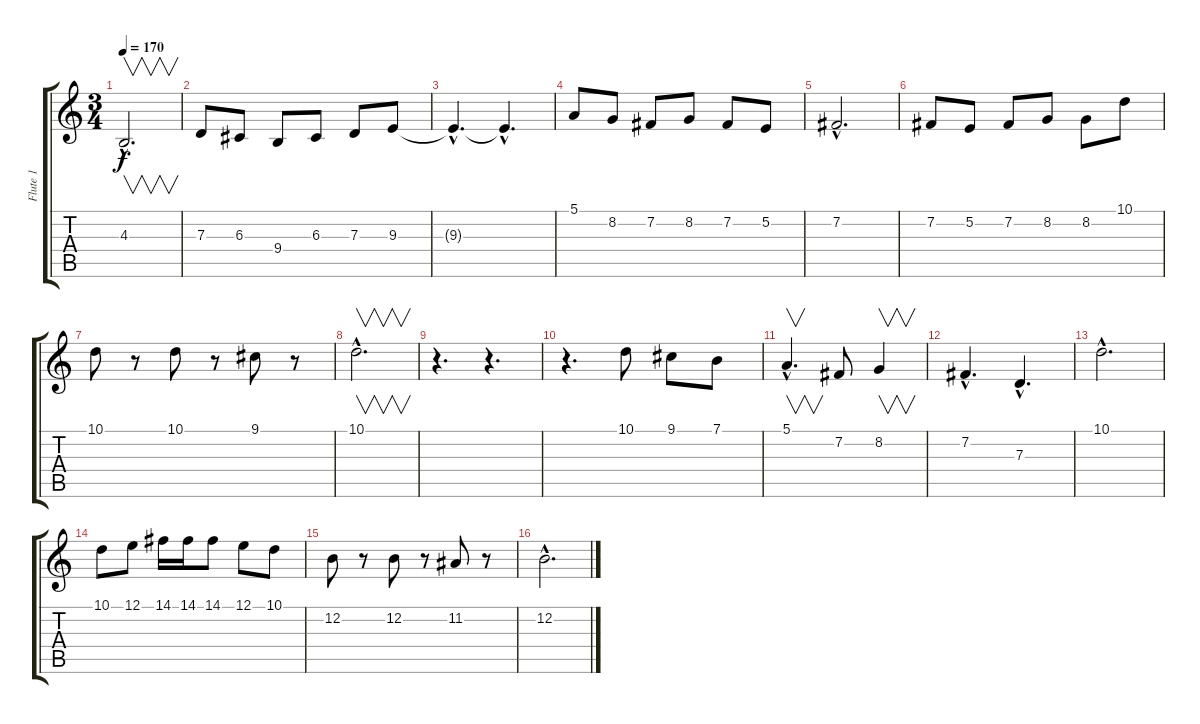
\track ("Flute 1" "Flute 1") {instrument flute}
\staff {score tabs}
\tuning (E4 B3 G3 D3 A2 E2) {hide}
\ts (3 4)
\tempo 170
\clef g2
\ks c
4.3{hac}.2{v d dy f instrument flute} |
7.3.8 6.3.8 9.4.8 6.3.8 7.3.8 9.3.8 |
9.3{hac t}.4{d} 9.3{hac t}.4{d} |
5.1.8 8.2.8 7.2.8 8.2.8 7.2.8 5.2.8 |
7.2{hac}.2{d} |
7.2.8 5.2.8 7.2.8 8.2.8 8.2.8 10.1.8 |
10.1.8 r.8 10.1.8 r.8 9.1.8 r.8 |
10.1{hac}.2{v d} |
r.4{d} r.4{d} |
r.4{d} 10.1.8 9.1.8 7.1.8 |
5.1{hac}.4{v d} 7.2.8 8.2.4{v} |
7.2{hac}.4{d} 7.3{hac}.4{d} |
10.1{hac}.2{d} |
10.1.8 12.1.8 14.1.16 14.1.16 14.1.8 12.1.8 10.1.8 |
12.2.8 r.8 12.2.8 r.8 11.2.8 r.8 |
12.2{hac}.2{d}
